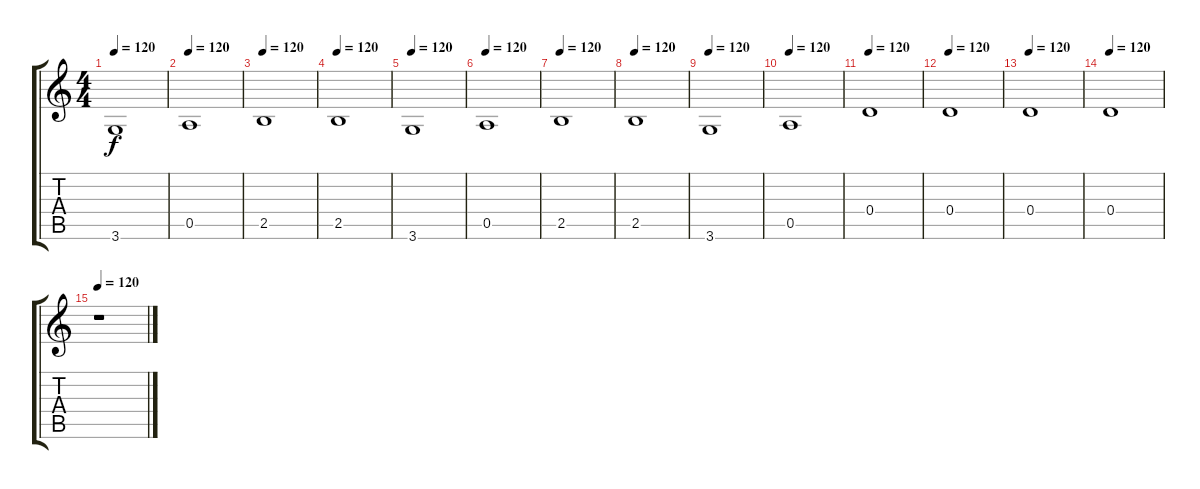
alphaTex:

\track "" {instrument electricguitarmuted}
\staff {score tabs}
\tuning (E4 B3 G3 D3 A2 E2) {hide}
\ts (4 4)
\tempo 120
\clef g2
\ks c
3.6.1{dy f} |
\tempo 120
0.5.1 |
\tempo 120
2.5.1 |
\tempo 120
2.5.1 |
\tempo 120
3.6.1 |
\tempo 120
0.5.1 |
\tempo 120
2.5.1 |
\tempo 120
2.5.1 |
\tempo 120
3.6.1 |
\tempo 120
0.5.1 |
\tempo 120
0.4.1 |
\tempo 120
0.4.1 |
\tempo 120
0.4.1 |
\tempo 120
0.4.1 |
\tempo 120
r.1
